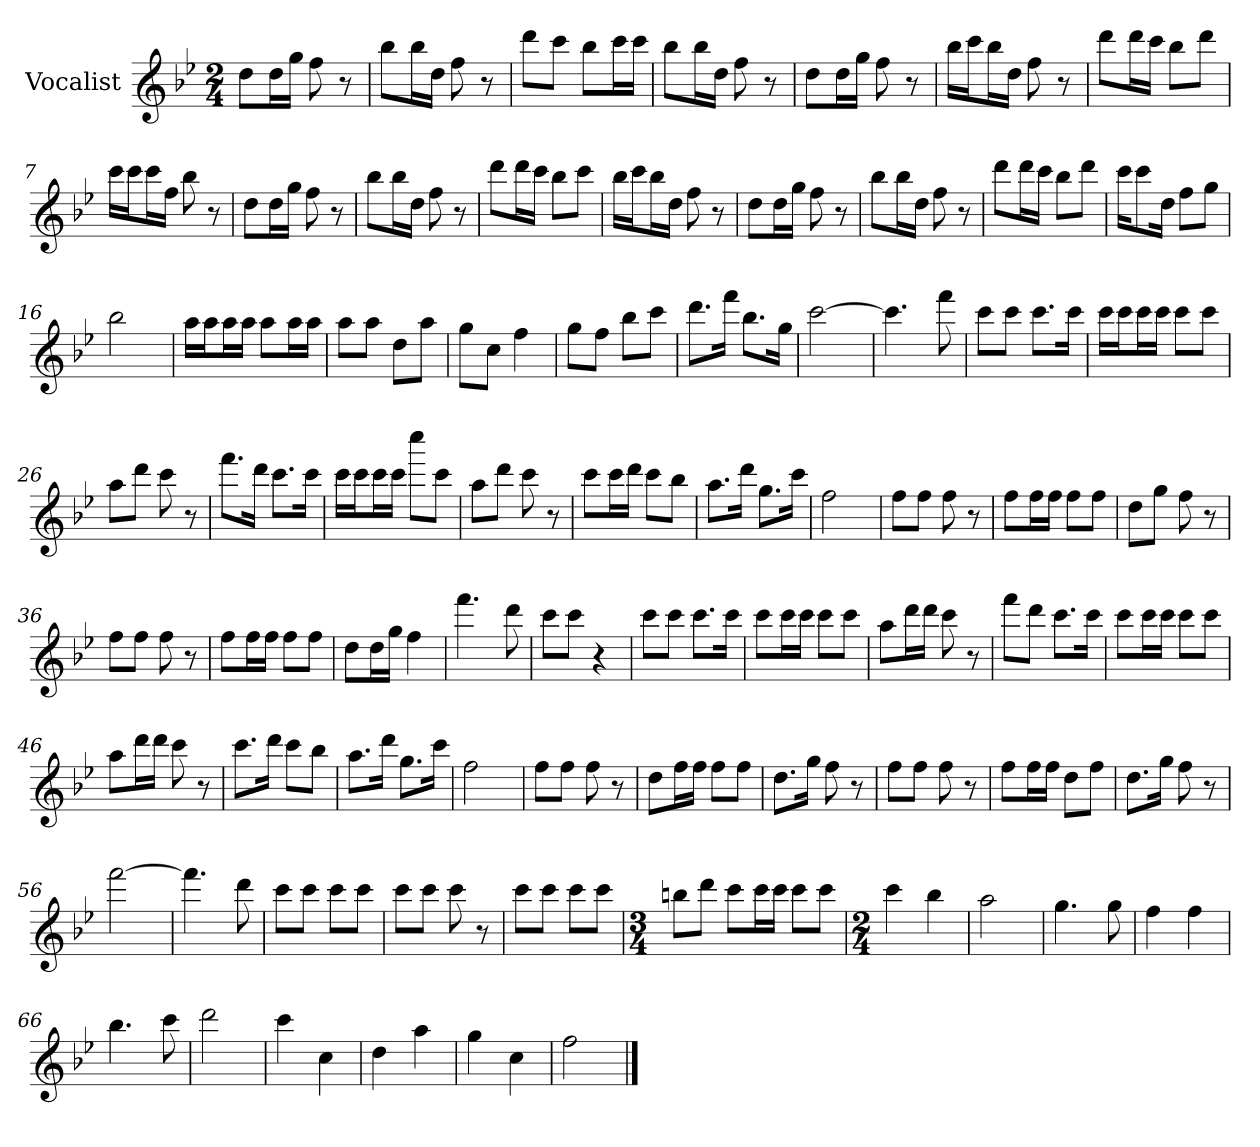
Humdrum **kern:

**kern
*part1
*staff1
*I"Vocalist
*k[b-e-]
*B-:
*M2/4
=
8ddL
16ddL
16ggJJ
8ff
8r
=1
8bb-L
16bb-L
16ddJJ
8ff
8r
=2
8dddL
8cccJ
8bb-L
16cccL
16cccJJ
=3
8bb-L
16bb-L
16ddJJ
8ff
8r
=4
8ddL
16ddL
16ggJJ
8ff
8r
=5
16bb-LL
16cccJ
16bb-L
16ddJJ
8ff
8r
=6
8dddL
16dddL
16cccJJ
8bb-L
8dddJ
=7
16cccLL
16cccJ
16cccL
16ffJJ
8bb-
8r
=8
8ddL
16ddL
16ggJJ
8ff
8r
=9
8bb-L
16bb-L
16ddJJ
8ff
8r
=10
8dddL
16dddL
16cccJJ
8bb-L
8cccJ
=11
16bb-LL
16cccJ
16bb-L
16ddJJ
8ff
8r
=12
8ddL
16ddL
16ggJJ
8ff
8r
=13
8bb-L
16bb-L
16ddJJ
8ff
8r
=14
8dddL
16dddL
16cccJJ
8bb-L
8dddJ
=15
16cccKL
8ccc
16ddJk
8ffL
8ggJ
=16
2bb-
=17
16aaLL
16aaJ
16aaL
16aaJJ
8aaL
16aaL
16aaJJ
=18
8aaL
8aaJ
8ddL
8aaJ
=19
8ggL
8ccJ
4ff
=20
8ggL
8ffJ
8bb-L
8cccJ
=21
8.dddL
16fffJk
8.bb-L
16ggJk
=22
[2ccc
=23
4.ccc]
8fff
=24
8cccL
8cccJ
8.cccL
16cccJk
=25
16cccLL
16cccJ
16cccL
16cccJJ
8cccL
8cccJ
=26
8aaL
8dddJ
8ccc
8r
=27
8.fffL
16dddJk
8.cccL
16cccJk
=28
16cccLL
16cccJ
16cccL
16cccJJ
8ccccL
8cccJ
=29
8aaL
8dddJ
8ccc
8r
=30
8cccL
16cccL
16dddJJ
8cccL
8bb-J
=31
8.aaL
16dddJk
8.ggL
16cccJk
=32
2ff
=33
8ffL
8ffJ
8ff
8r
=34
8ffL
16ffL
16ffJJ
8ffL
8ffJ
=35
8ddL
8ggJ
8ff
8r
=36
8ffL
8ffJ
8ff
8r
=37
8ffL
16ffL
16ffJJ
8ffL
8ffJ
=38
8ddL
16ddL
16ggJJ
4ff
=39
4.fff
8ddd
=40
8cccL
8cccJ
4r
=41
8cccL
8cccJ
8.cccL
16cccJk
=42
8cccL
16cccL
16cccJJ
8cccL
8cccJ
=43
8aaL
16dddL
16dddJJ
8ccc
8r
=44
8fffL
8dddJ
8.cccL
16cccJk
=45
8cccL
16cccL
16cccJJ
8cccL
8cccJ
=46
8aaL
16dddL
16dddJJ
8ccc
8r
=47
8.cccL
16dddJk
8cccL
8bb-J
=48
8.aaL
16dddJk
8.ggL
16cccJk
=49
2ff
=50
8ffL
8ffJ
8ff
8r
=51
8ddL
16ffL
16ffJJ
8ffL
8ffJ
=52
8.ddL
16ggJk
8ff
8r
=53
8ffL
8ffJ
8ff
8r
=54
8ffL
16ffL
16ffJJ
8ddL
8ffJ
=55
8.ddL
16ggJk
8ff
8r
=56
[2fff
=57
4.fff]
8ddd
=58
8cccL
8cccJ
8cccL
8cccJ
=59
8cccL
8cccJ
8ccc
8r
=60
8cccL
8cccJ
8cccL
8cccJ
=61
*M3/4
8bbnL
8dddJ
8cccL
16cccL
16cccJJ
8cccL
8cccJ
=62
*M2/4
4ccc
4bb-
=63
2aa
=64
4.gg
8gg
=65
4ff
4ff
=66
4.bb-
8ccc
=67
2ddd
=68
4ccc
4cc
=69
4dd
4aa
=70
4gg
4cc
=71
2ff
==
*-
